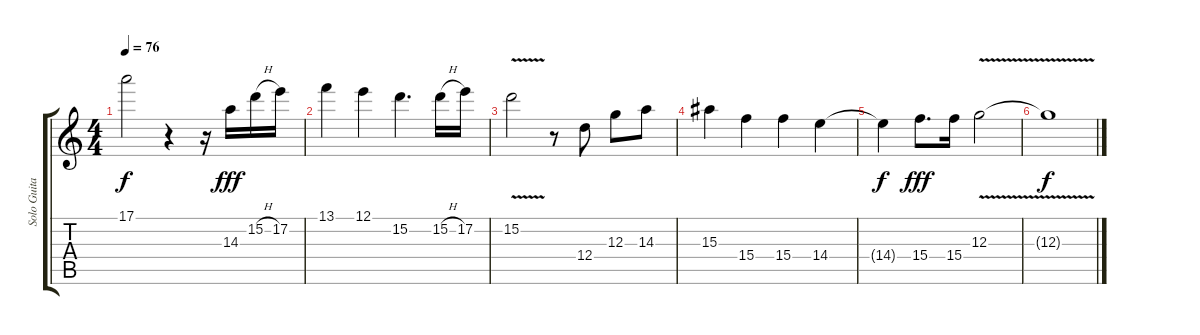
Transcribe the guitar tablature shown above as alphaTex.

\track ("Solo Guitar" "Solo Guita") {instrument distortionguitar}
\staff {score tabs}
\tuning (E4 B3 G3 D3 A2 E2) {hide}
\ts (4 4)
\tempo 76
\clef g2
\ks c
17.1{t}.2{dy f} r.4 r.16 14.3.16{dy fff} 15.2{h}.16 17.2.16 |
13.1.4 12.1.4 15.2.4{d} 15.2{h}.16 17.2.16 |
15.2{v}.2 r.8 12.4.8 12.3.8 14.3.8 |
15.3.4 15.4.4 15.4.4 14.4.4 |
14.4{t}.4{dy f} 15.4.8{d dy fff} 15.4.16 12.3{v}.2 |
12.3{t}.1{dy f}
